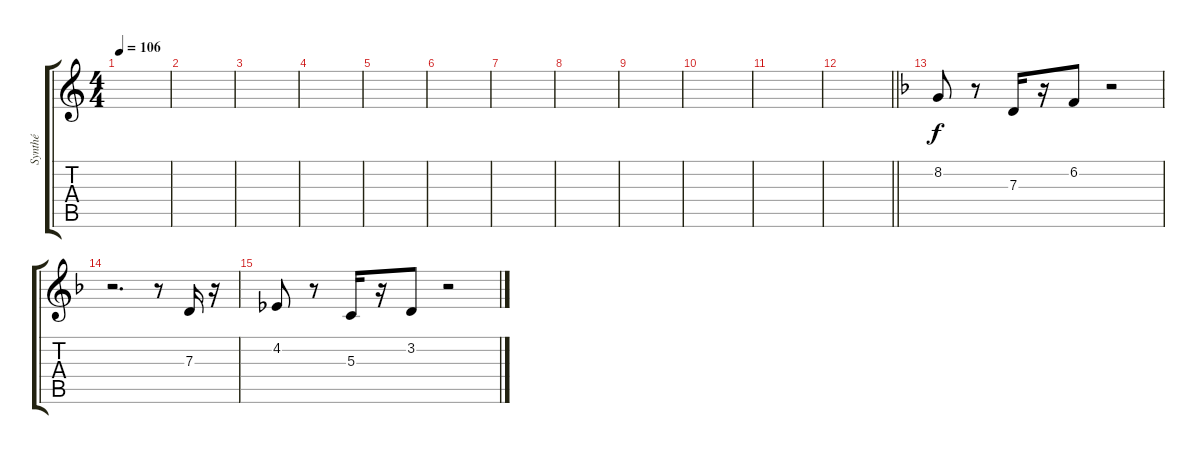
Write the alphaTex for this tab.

\track ("Synthé" "Synthé") {instrument lead1square}
\staff {score tabs}
\tuning (E4 B3 G3 D3 A2 E2) {hide}
\ts (4 4)
\tempo 106
\clef g2
\ks c
|
|
|
|
|
|
|
|
|
|
|
\barLineRight lightlight
|
\ks f
8.2.8 r.8 7.3.16 r.16 6.2.8 r.2 |
r.2{d} r.8 7.3.16 r.16 |
4.2.8 r.8 5.3.16 r.16 3.2.8 r.2
